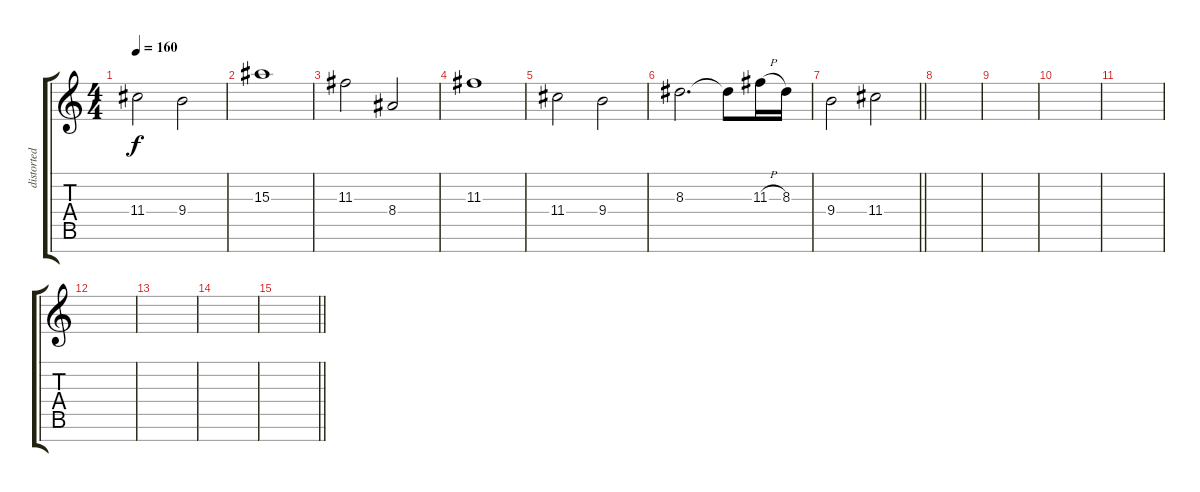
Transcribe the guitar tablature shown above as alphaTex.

\track ("distorted lead" "distorted ") {instrument distortionguitar}
\staff {score tabs}
\tuning (E4 B3 G3 D3 A2 E2 B1) {hide}
\ts (4 4)
\tempo 160
\clef g2
\ks c
11.4.2{dy f} 9.4.2 |
15.3.1 |
11.3.2 8.4.2 |
11.3.1 |
11.4.2 9.4.2 |
8.3.2{d} 8.3{t}.8 11.3{h}.16 8.3.16 |
\barLineRight lightlight
9.4.2 11.4.2 |
|
|
|
|
|
|
|
\barLineRight lightlight
